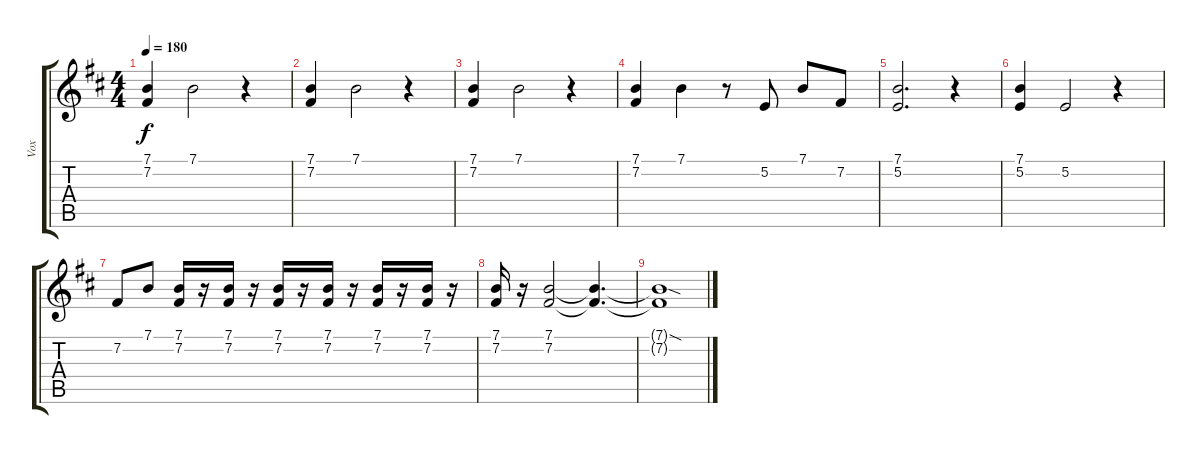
\track ("Vox" "Vox") {instrument altosax}
\staff {score tabs}
\tuning (E4 B3 G3 D3 A2 E2) {hide}
\ts (4 4)
\tempo 180
\clef g2
\ks d
(7.1 7.2).4{dy f} 7.1.2 r.4 |
(7.1 7.2).4 7.1.2 r.4 |
(7.1 7.2).4 7.1.2 r.4 |
(7.1 7.2).4 7.1.4 r.8 5.2.8 7.1.8 7.2.8 |
(7.1 5.2).2{d} r.4 |
(7.1 5.2).4 5.2.2 r.4 |
7.2.8 7.1.8 (7.1 7.2).16 r.16 (7.1 7.2).16 r.16 (7.1 7.2).16 r.16 (7.1 7.2).16 r.16 (7.1 7.2).16 r.16 (7.1 7.2).16 r.16 |
(7.1 7.2).16 r.16 (7.1 7.2).2 (7.1{t} 7.2{t}).4{d} |
(7.1{sod t} 7.2{t}).1
